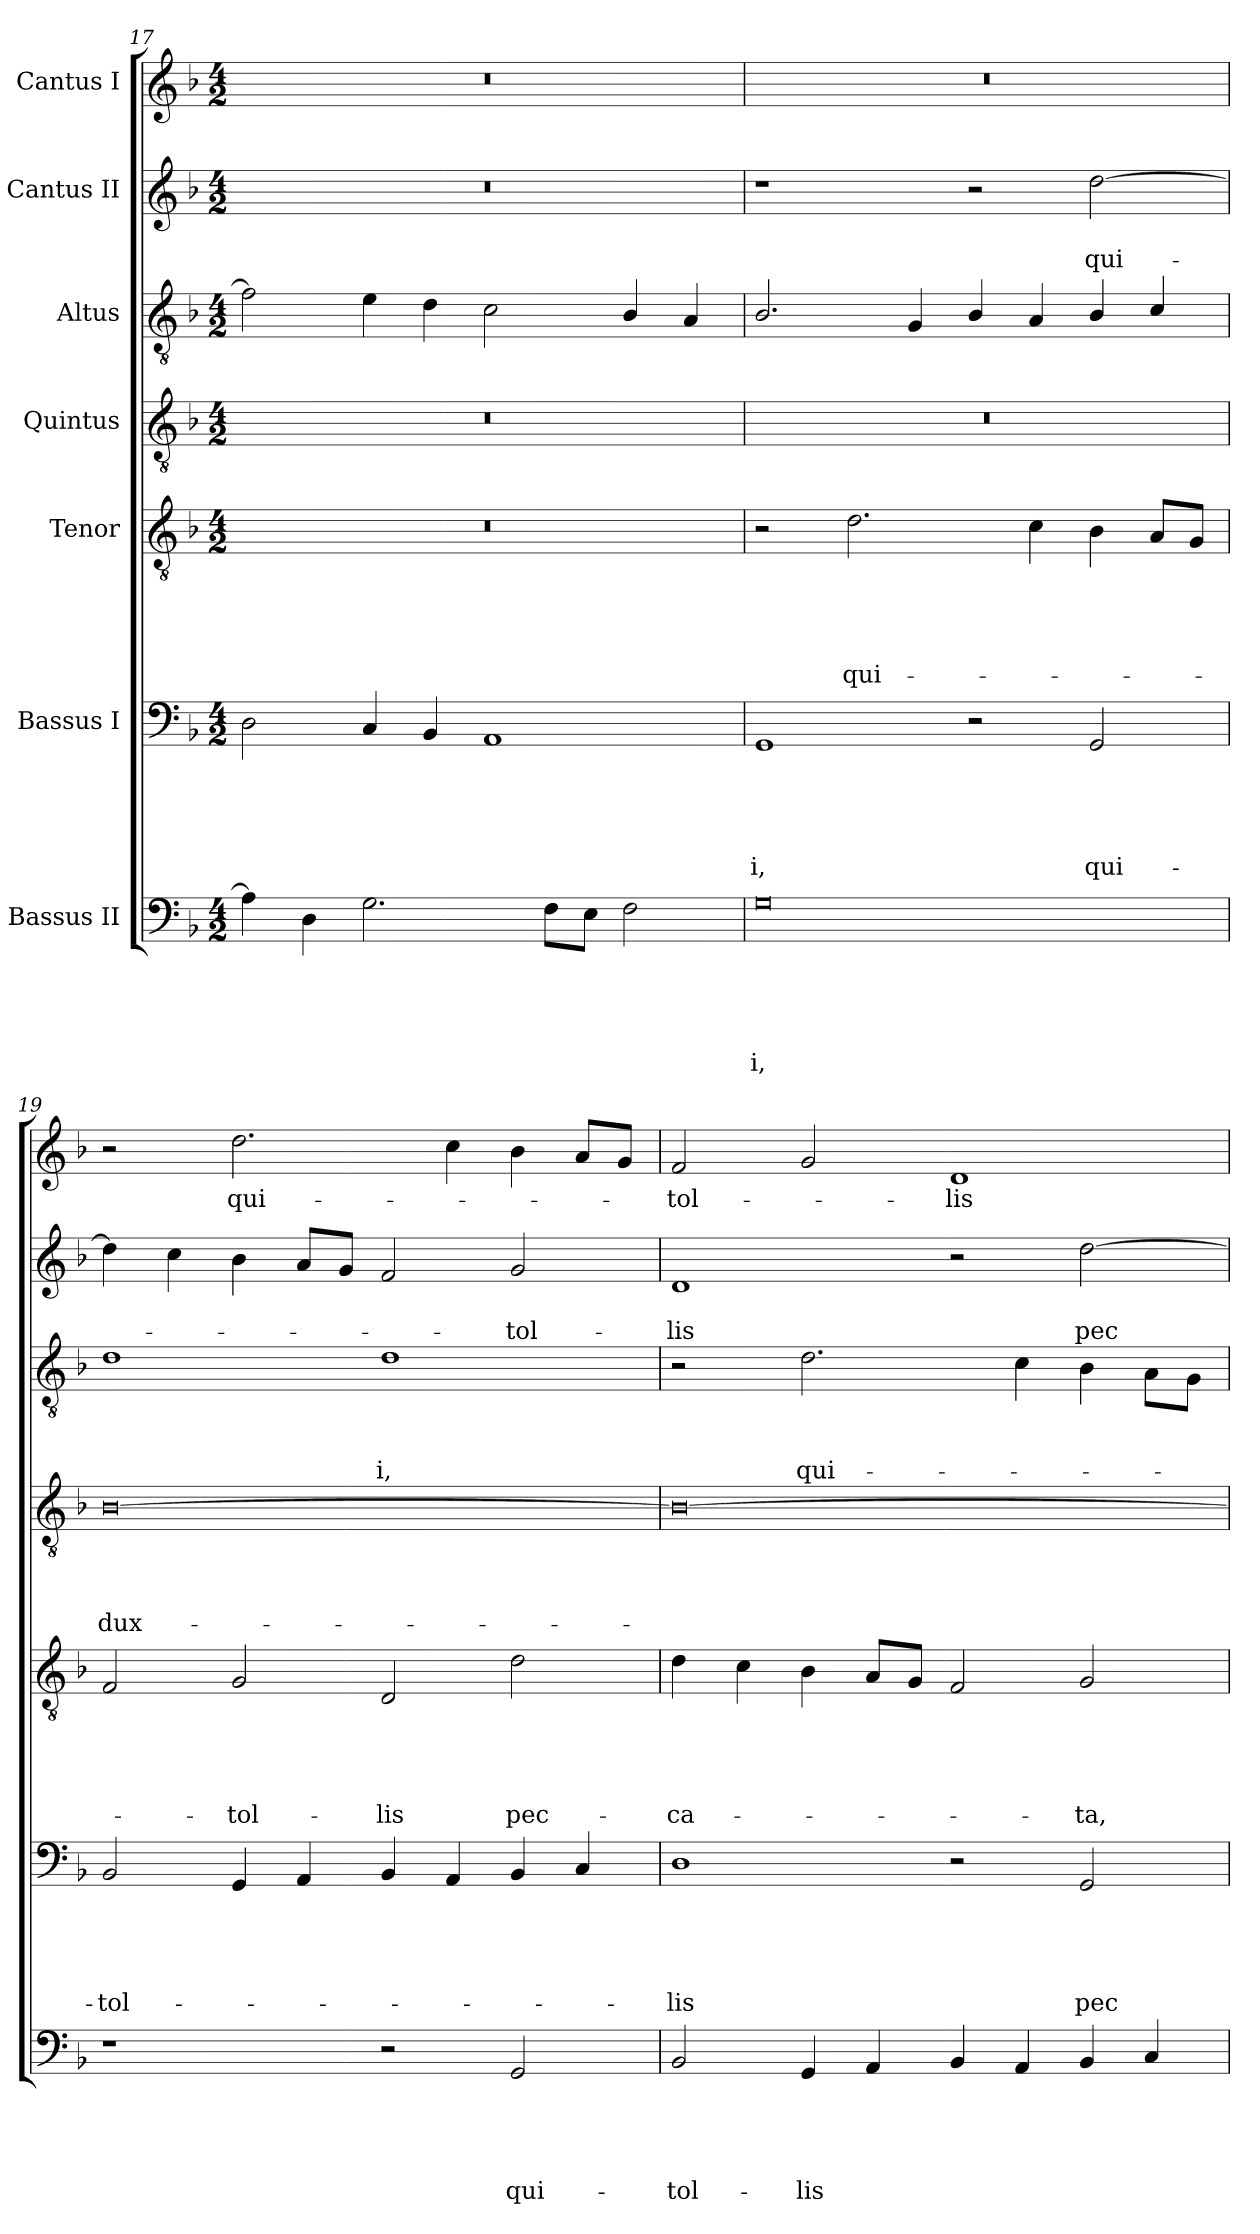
**kern	**text	**text	**text	**text	**text	**kern	**text	**text	**text	**text	**text	**kern	**text	**text	**text	**text	**text	**kern	**text	**text	**text	**text	**kern	**text	**text	**text	**kern	**text	**text	**kern	**text
*part7	*part7	*part7	*part7	*part7	*part7	*part6	*part6	*part6	*part6	*part6	*part6	*part5	*part5	*part5	*part5	*part5	*part5	*part4	*part4	*part4	*part4	*part4	*part3	*part3	*part3	*part3	*part2	*part2	*part2	*part1	*part1
*staff7	*staff7	*staff7	*staff7	*staff7	*staff7	*staff6	*staff6	*staff6	*staff6	*staff6	*staff6	*staff5	*staff5	*staff5	*staff5	*staff5	*staff5	*staff4	*staff4	*staff4	*staff4	*staff4	*staff3	*staff3	*staff3	*staff3	*staff2	*staff2	*staff2	*staff1	*staff1
*I"Bassus II	*	*	*	*	*	*I"Bassus I	*	*	*	*	*	*I"Tenor	*	*	*	*	*	*I"Quintus	*	*	*	*	*I"Altus	*	*	*	*I"Cantus II	*	*	*I"Cantus I	*
*clefF4	*	*	*	*	*	*clefF4	*	*	*	*	*	*clefGv2	*	*	*	*	*	*clefGv2	*	*	*	*	*clefGv2	*	*	*	*clefG2	*	*	*clefG2	*
*k[b-]	*	*	*	*	*	*k[b-]	*	*	*	*	*	*k[b-]	*	*	*	*	*	*k[b-]	*	*	*	*	*k[b-]	*	*	*	*k[b-]	*	*	*k[b-]	*
*M4/2	*	*	*	*	*	*M4/2	*	*	*	*	*	*M4/2	*	*	*	*	*	*M4/2	*	*	*	*	*M4/2	*	*	*	*M4/2	*	*	*M4/2	*
=17	=17	=17	=17	=17	=17	=17	=17	=17	=17	=17	=17	=17	=17	=17	=17	=17	=17	=17	=17	=17	=17	=17	=17	=17	=17	=17	=17	=17	=17	=17	=17
4A\]	.	.	.	.	.	2D\	.	.	.	.	.	0r	.	.	.	.	.	0r	.	.	.	.	2f\]	.	.	.	0r	.	.	0r	.
4D\	.	.	.	.	.	.	.	.	.	.	.	.	.	.	.	.	.	.	.	.	.	.	.	.	.	.	.	.	.	.	.
2.G\	.	.	.	.	.	4C/	.	.	.	.	.	.	.	.	.	.	.	.	.	.	.	.	4e\	.	.	.	.	.	.	.	.
.	.	.	.	.	.	4BB-/	.	.	.	.	.	.	.	.	.	.	.	.	.	.	.	.	4d\	.	.	.	.	.	.	.	.
.	.	.	.	.	.	1AA/	.	.	.	.	.	.	.	.	.	.	.	.	.	.	.	.	2c\	.	.	.	.	.	.	.	.
8F\L	.	.	.	.	.	.	.	.	.	.	.	.	.	.	.	.	.	.	.	.	.	.	.	.	.	.	.	.	.	.	.
8E\J	.	.	.	.	.	.	.	.	.	.	.	.	.	.	.	.	.	.	.	.	.	.	.	.	.	.	.	.	.	.	.
2F\	.	.	.	.	.	.	.	.	.	.	.	.	.	.	.	.	.	.	.	.	.	.	4B-/	.	.	.	.	.	.	.	.
.	.	.	.	.	.	.	.	.	.	.	.	.	.	.	.	.	.	.	.	.	.	.	4A/	.	.	.	.	.	.	.	.
=18	=18	=18	=18	=18	=18	=18	=18	=18	=18	=18	=18	=18	=18	=18	=18	=18	=18	=18	=18	=18	=18	=18	=18	=18	=18	=18	=18	=18	=18	=18	=18
0G\	.	.	.	.	-i,	1GG/	.	.	.	.	-i,	2r	.	.	.	.	.	0r	.	.	.	.	2.B-/	.	.	.	1r	.	.	0r	.
.	.	.	.	.	.	.	.	.	.	.	.	2.d\	.	.	.	.	qui-	.	.	.	.	.	.	.	.	.	.	.	.	.	.
.	.	.	.	.	.	.	.	.	.	.	.	.	.	.	.	.	.	.	.	.	.	.	4G/	.	.	.	.	.	.	.	.
.	.	.	.	.	.	2r	.	.	.	.	.	.	.	.	.	.	.	.	.	.	.	.	4B-/	.	.	.	2r	.	.	.	.
.	.	.	.	.	.	.	.	.	.	.	.	4c\	.	.	.	.	.	.	.	.	.	.	4A/	.	.	.	.	.	.	.	.
.	.	.	.	.	.	2GG/	.	.	.	.	qui-	4B-\	.	.	.	.	.	.	.	.	.	.	4B-/	.	.	.	[2dd\	.	qui-	.	.
.	.	.	.	.	.	.	.	.	.	.	.	8A/L	.	.	.	.	.	.	.	.	.	.	4c/	.	.	.	.	.	.	.	.
.	.	.	.	.	.	.	.	.	.	.	.	8G/J	.	.	.	.	.	.	.	.	.	.	.	.	.	.	.	.	.	.	.
=19	=19	=19	=19	=19	=19	=19	=19	=19	=19	=19	=19	=19	=19	=19	=19	=19	=19	=19	=19	=19	=19	=19	=19	=19	=19	=19	=19	=19	=19	=19	=19
1r	.	.	.	.	.	2BB-/	.	.	.	.	tol-	2F/	.	.	.	.	.	[0B-\	.	.	.	dux-	1d\	.	.	.	4dd\]	.	.	2r	.
.	.	.	.	.	.	.	.	.	.	.	.	.	.	.	.	.	.	.	.	.	.	.	.	.	.	.	4cc\	.	.	.	.
.	.	.	.	.	.	4GG/	.	.	.	.	.	2G/	.	.	.	.	tol-	.	.	.	.	.	.	.	.	.	4b-\	.	.	2.dd\	qui-
.	.	.	.	.	.	4AA/	.	.	.	.	.	.	.	.	.	.	.	.	.	.	.	.	.	.	.	.	8a/L	.	.	.	.
.	.	.	.	.	.	.	.	.	.	.	.	.	.	.	.	.	.	.	.	.	.	.	.	.	.	.	8g/J	.	.	.	.
2r	.	.	.	.	.	4BB-/	.	.	.	.	.	2D/	.	.	.	.	-lis	.	.	.	.	.	1d\	.	.	-i,	2f/	.	.	.	.
.	.	.	.	.	.	4AA/	.	.	.	.	.	.	.	.	.	.	.	.	.	.	.	.	.	.	.	.	.	.	.	4cc\	.
2GG/	.	.	.	.	qui-	4BB-/	.	.	.	.	.	2d\	.	.	.	.	pec-	.	.	.	.	.	.	.	.	.	2g/	.	tol-	4b-\	.
.	.	.	.	.	.	4C/	.	.	.	.	.	.	.	.	.	.	.	.	.	.	.	.	.	.	.	.	.	.	.	8a/L	.
.	.	.	.	.	.	.	.	.	.	.	.	.	.	.	.	.	.	.	.	.	.	.	.	.	.	.	.	.	.	8g/J	.
=20	=20	=20	=20	=20	=20	=20	=20	=20	=20	=20	=20	=20	=20	=20	=20	=20	=20	=20	=20	=20	=20	=20	=20	=20	=20	=20	=20	=20	=20	=20	=20
2BB-/	.	.	.	.	tol-	1D\	.	.	.	.	-lis	4d\	.	.	.	.	-ca-	0B-\_	.	.	.	.	2r	.	.	.	1d/	.	-lis	2f/	tol-
.	.	.	.	.	.	.	.	.	.	.	.	4c\	.	.	.	.	.	.	.	.	.	.	.	.	.	.	.	.	.	.	.
4GG/	.	.	.	.	-lis	.	.	.	.	.	.	4B-\	.	.	.	.	.	.	.	.	.	.	2.d\	.	.	qui-	.	.	.	2g/	.
4AA/	.	.	.	.	.	.	.	.	.	.	.	8A/L	.	.	.	.	.	.	.	.	.	.	.	.	.	.	.	.	.	.	.
.	.	.	.	.	.	.	.	.	.	.	.	8G/J	.	.	.	.	.	.	.	.	.	.	.	.	.	.	.	.	.	.	.
4BB-/	.	.	.	.	.	2r	.	.	.	.	.	2F/	.	.	.	.	.	.	.	.	.	.	.	.	.	.	2r	.	.	1d/	-lis
4AA/	.	.	.	.	.	.	.	.	.	.	.	.	.	.	.	.	.	.	.	.	.	.	4c\	.	.	.	.	.	.	.	.
4BB-/	.	.	.	.	.	2GG/	.	.	.	.	pec-	2G/	.	.	.	.	-ta,	.	.	.	.	.	4B-\	.	.	.	[2dd\	.	pec-	.	.
4C/	.	.	.	.	.	.	.	.	.	.	.	.	.	.	.	.	.	.	.	.	.	.	8A\L	.	.	.	.	.	.	.	.
.	.	.	.	.	.	.	.	.	.	.	.	.	.	.	.	.	.	.	.	.	.	.	8G\J	.	.	.	.	.	.	.	.
=	=	=	=	=	=	=	=	=	=	=	=	=	=	=	=	=	=	=	=	=	=	=	=	=	=	=	=	=	=	=	=
*-	*-	*-	*-	*-	*-	*-	*-	*-	*-	*-	*-	*-	*-	*-	*-	*-	*-	*-	*-	*-	*-	*-	*-	*-	*-	*-	*-	*-	*-	*-	*-
